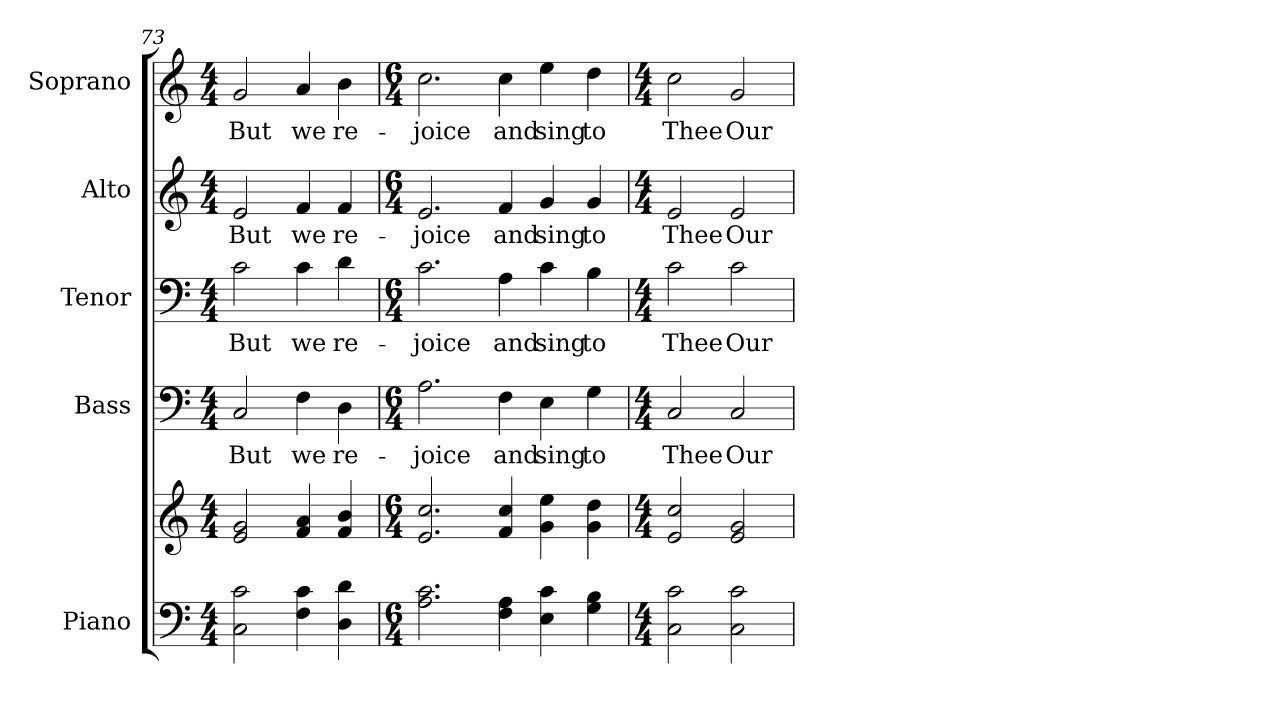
**kern	**kern	**kern	**text	**kern	**text	**kern	**text	**kern	**text
*part5	*part5	*part4	*part4	*part3	*part3	*part2	*part2	*part1	*part1
*staff6	*staff5	*staff4	*staff4	*staff3	*staff3	*staff2	*staff2	*staff1	*staff1
*I"Piano	*	*I"Bass	*	*I"Tenor	*	*I"Alto	*	*I"Soprano	*
*I'Pno.	*	*I'B.	*	*I'T.	*	*I'A.	*	*I'S.	*
!!LO:PB:g=z
*clefF4	*clefG2	*clefF4	*	*clefF4	*	*clefG2	*	*clefG2	*
*k[]	*k[]	*k[]	*	*k[]	*	*k[]	*	*k[]	*
*C:	*C:	*C:	*	*C:	*	*C:	*	*C:	*
*M4/4	*M4/4	*M4/4	*	*M4/4	*	*M4/4	*	*M4/4	*
=73	=73	=73	=73	=73	=73	=73	=73	=73	=73
!	!	!	!LO:LY:b:color=#000000	!	!	!	!	!	!
!	!	!	!	!	!LO:LY:b:color=#000000	!	!	!	!
!	!	!	!	!	!	!	!LO:LY:b:color=#000000	!	!
!	!	!	!	!	!	!	!	!	!LO:LY:b:color=#000000
2Ci\ 2ci	2ei/ 2gi	2Ci/	But	2ci\	But	2ei/	But	2gi/	But
!	!	!	!LO:LY:b:color=#000000	!	!	!	!	!	!
!	!	!	!	!	!LO:LY:b:color=#000000	!	!	!	!
!	!	!	!	!	!	!	!LO:LY:b:color=#000000	!	!
!	!	!	!	!	!	!	!	!	!LO:LY:b:color=#000000
4Fi\ 4ci	4fi/ 4ai	4Fi\	we	4ci\	we	4fi/	we	4ai/	we
!	!	!	!LO:LY:b:color=#000000	!	!	!	!	!	!
!	!	!	!	!	!LO:LY:b:color=#000000	!	!	!	!
!	!	!	!	!	!	!	!LO:LY:b:color=#000000	!	!
!	!	!	!	!	!	!	!	!	!LO:LY:b:color=#000000
4Di\ 4di	4fi/ 4bi	4Di\	re-	4di\	re-	4fi/	re-	4bi\	re-
=74	=74	=74	=74	=74	=74	=74	=74	=74	=74
*M6/4	*M6/4	*M6/4	*	*M6/4	*	*M6/4	*	*M6/4	*
!	!	!	!LO:LY:b:color=#000000	!	!	!	!	!	!
!	!	!	!	!	!LO:LY:b:color=#000000	!	!	!	!
!	!	!	!	!	!	!	!LO:LY:b:color=#000000	!	!
!	!	!	!	!	!	!	!	!	!LO:LY:b:color=#000000
2.Ai\ 2.ci	2.ei/ 2.cci	2.Ai\	-joice	2.ci\	-joice	2.ei/	-joice	2.cci\	-joice
!	!	!	!LO:LY:b:color=#000000	!	!	!	!	!	!
!	!	!	!	!	!LO:LY:b:color=#000000	!	!	!	!
!	!	!	!	!	!	!	!LO:LY:b:color=#000000	!	!
!	!	!	!	!	!	!	!	!	!LO:LY:b:color=#000000
4Fi\ 4Ai	4fi/ 4cci	4Fi\	and	4Ai\	and	4fi/	and	4cci\	and
!	!	!	!LO:LY:b:color=#000000	!	!	!	!	!	!
!	!	!	!	!	!LO:LY:b:color=#000000	!	!	!	!
!	!	!	!	!	!	!	!LO:LY:b:color=#000000	!	!
!	!	!	!	!	!	!	!	!	!LO:LY:b:color=#000000
4Ei\ 4ci	4gi\ 4eei	4Ei\	sing	4ci\	sing	4gi/	sing	4eei\	sing
!	!	!	!LO:LY:b:color=#000000	!	!	!	!	!	!
!	!	!	!	!	!LO:LY:b:color=#000000	!	!	!	!
!	!	!	!	!	!	!	!LO:LY:b:color=#000000	!	!
!	!	!	!	!	!	!	!	!	!LO:LY:b:color=#000000
4Gi\ 4Bi	4gi\ 4ddi	4Gi\	to	4Bi\	to	4gi/	to	4ddi\	to
!!LO:PB:g=z
=75	=75	=75	=75	=75	=75	=75	=75	=75	=75
*M4/4	*M4/4	*M4/4	*	*M4/4	*	*M4/4	*	*M4/4	*
!	!	!	!LO:LY:b:color=#000000	!	!	!	!	!	!
!	!	!	!	!	!LO:LY:b:color=#000000	!	!	!	!
!	!	!	!	!	!	!	!LO:LY:b:color=#000000	!	!
!	!	!	!	!	!	!	!	!	!LO:LY:b:color=#000000
2Ci\ 2ci	2ei/ 2cci	2Ci/	Thee	2ci\	Thee	2ei/	Thee	2cci\	Thee
!	!	!	!LO:LY:b:color=#000000	!	!	!	!	!	!
!	!	!	!	!	!LO:LY:b:color=#000000	!	!	!	!
!	!	!	!	!	!	!	!LO:LY:b:color=#000000	!	!
!	!	!	!	!	!	!	!	!	!LO:LY:b:color=#000000
2Ci\ 2ci	2ei/ 2gi	2Ci/	Our	2ci\	Our	2ei/	Our	2gi/	Our
=	=	=	=	=	=	=	=	=	=
*-	*-	*-	*-	*-	*-	*-	*-	*-	*-
